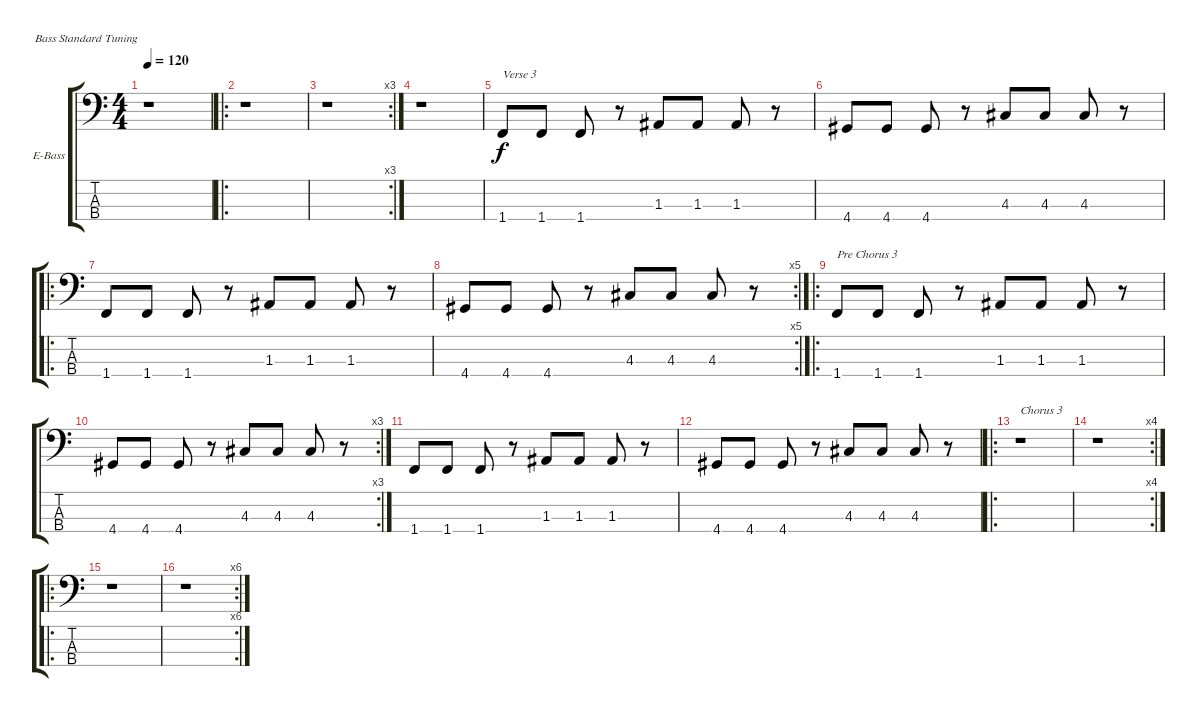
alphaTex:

\bracketExtendMode groupsimilarinstruments
\firstSystemTrackNameOrientation horizontal
\otherSystemsTrackNameOrientation horizontal
\track ("Bass" "E-Bass") {instrument electricbassfinger}
\staff {score tabs}
\tuning (G2 D2 A1 E1)
\ts (4 4)
\tempo 120
\clef f4
\ks c
r.1{dy f} |
\ro
r.1 |
\rc 3
r.1 |
r.1 |
1.4.8{txt "Verse 3"} 1.4.8 1.4.8 r.8 1.3.8 1.3.8 1.3.8 r.8 |
4.4.8 4.4.8 4.4.8 r.8 4.3.8 4.3.8 4.3.8 r.8 |
\ro
1.4.8 1.4.8 1.4.8 r.8 1.3.8 1.3.8 1.3.8 r.8 |
\rc 5
4.4.8 4.4.8 4.4.8 r.8 4.3.8 4.3.8 4.3.8 r.8 |
\ro
1.4.8{txt "Pre Chorus 3"} 1.4.8 1.4.8 r.8 1.3.8 1.3.8 1.3.8 r.8 |
\rc 3
4.4.8 4.4.8 4.4.8 r.8 4.3.8 4.3.8 4.3.8 r.8 |
1.4.8 1.4.8 1.4.8 r.8 1.3.8 1.3.8 1.3.8 r.8 |
4.4.8 4.4.8 4.4.8 r.8 4.3.8 4.3.8 4.3.8 r.8 |
\ro
r.1{txt "Chorus 3"} |
\rc 4
r.1 |
\ro
r.1 |
\rc 6
r.1
